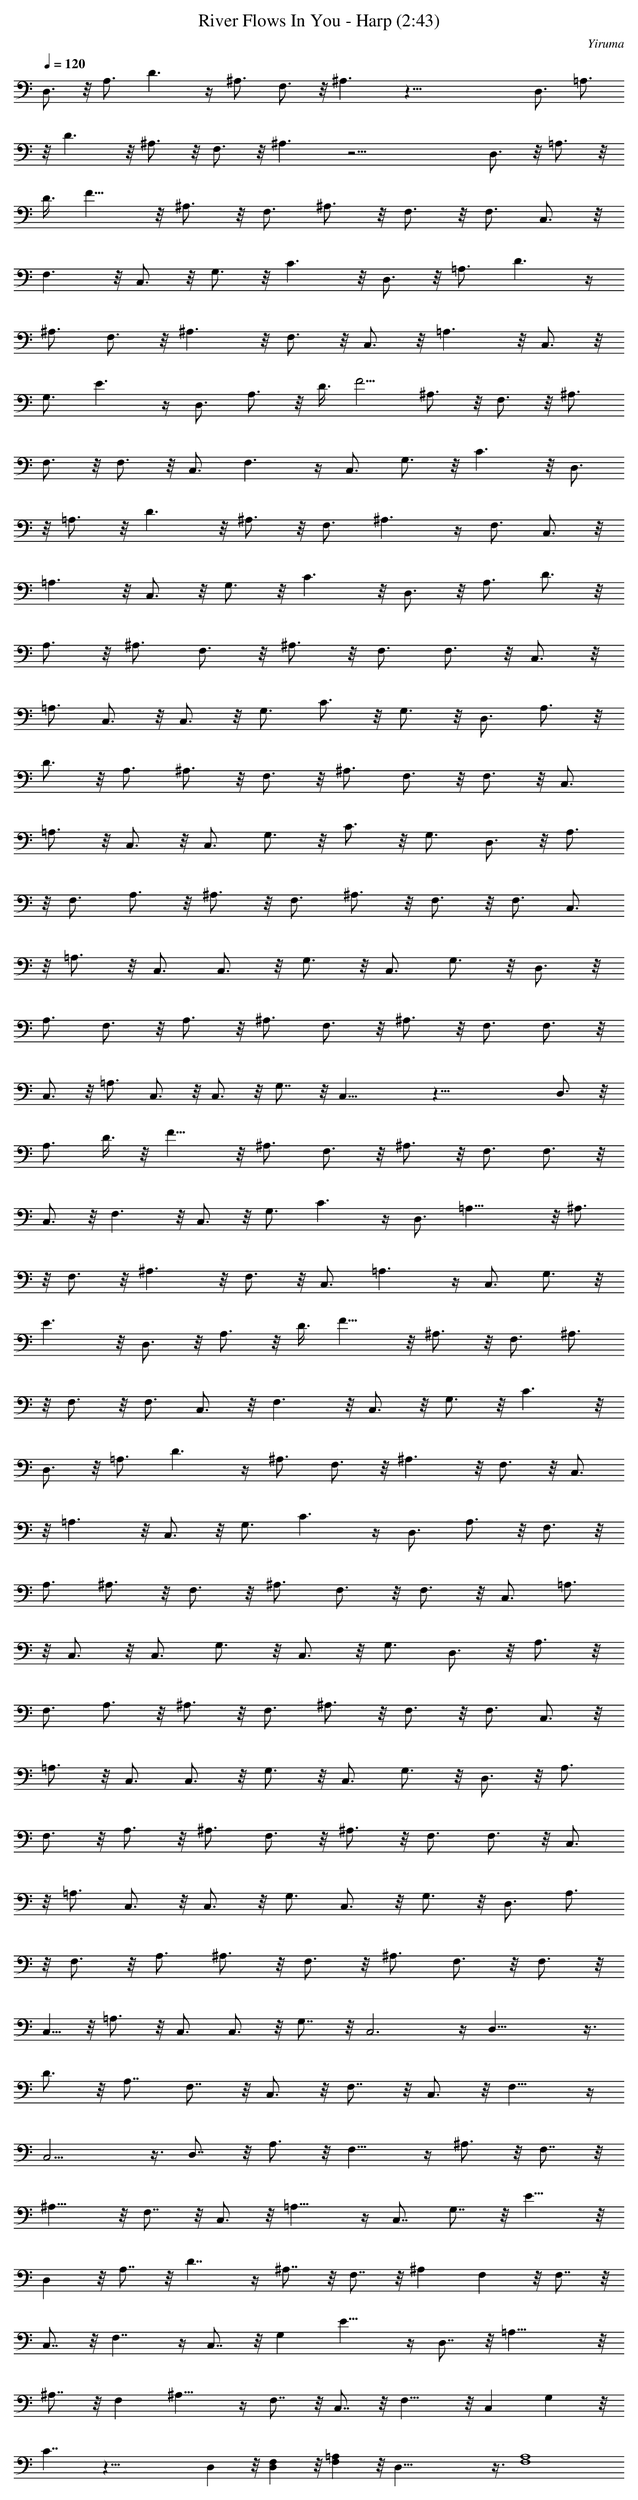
X:1
T:River Flows In You - Harp (2:43)
C:Yiruma
L:1/4
Q:120
K:C
D,3/4 z/8 A,3/4 D3/2 z/4 ^A,3/4 F,3/4 z/8 ^A,3/2 z55/8 D,3/4 =A,3/4
z/8 D3/2 z/8 ^A,3/4 z/8 F,3/4 z/8 ^A,3/2 z27/4 D,3/4 z/8 =A,3/4 z/8
D3/8 F9/8 z/8 ^A,3/4 z/8 F,3/4 ^A,3/4 z/8 F,3/4 z/8 F,3/4 C,3/4 z/8
F,3/2 z/8 C,3/4 z/8 G,3/4 z/8 C3/2 z/8 D,3/4 z/8 =A,3/4 D3/2 z/4
^A,3/4 F,3/4 z/8 ^A,3/2 z/8 F,3/4 z/8 C,3/4 z/8 =A,3/2 z/8 C,3/4 z/8
G,3/4 E3/2 z/4 D,3/4 A,3/4 z/8 D3/8 F5/4 ^A,3/4 z/8 F,3/4 z/8 ^A,3/4
F,3/4 z/8 F,3/4 z/8 C,3/4 F,3/2 z/4 C,3/4 G,3/4 z/8 C3/2 z/8 D,3/4
z/8 =A,3/4 z/8 D3/2 z/8 ^A,3/4 z/8 F,3/4 ^A,3/2 z/4 F,3/4 C,3/4 z/8
=A,3/2 z/8 C,3/4 z/8 G,3/4 z/8 C3/2 z/8 D,3/4 z/8 A,3/4 D3/4 z/8
A,3/4 z/8 ^A,3/4 F,3/4 z/8 ^A,3/4 z/8 F,3/4 F,3/4 z/8 C,3/4 z/8
=A,3/4 C,3/4 z/8 C,3/4 z/8 G,3/4 C3/4 z/8 G,3/4 z/8 D,3/4 A,3/4 z/8
D3/4 z/8 A,3/4 ^A,3/4 z/8 F,3/4 z/8 ^A,3/4 F,3/4 z/8 F,3/4 z/8 C,3/4
=A,3/4 z/8 C,3/4 z/8 C,3/4 G,3/4 z/8 C3/4 z/8 G,3/4 D,3/4 z/8 A,3/4
z/8 F,3/4 A,3/4 z/8 ^A,3/4 z/8 F,3/4 ^A,3/4 z/8 F,3/4 z/8 F,3/4 C,3/4
z/8 =A,3/4 z/8 C,3/4 C,3/4 z/8 G,3/4 z/8 C,3/4 G,3/4 z/8 D,3/4 z/8
A,3/4 F,3/4 z/8 A,3/4 z/8 ^A,3/4 F,3/4 z/8 ^A,3/4 z/8 F,3/4 F,3/4 z/8
C,3/4 z/8 =A,3/4 C,3/4 z/8 C,3/4 z/8 G,7/8 z/8 C,21/8 z55/8 D,3/4 z/8
A,3/4 D3/8 z/8 F9/8 z/8 ^A,3/4 F,3/4 z/8 ^A,3/4 z/8 F,3/4 F,3/4 z/8
C,3/4 z/8 F,3/2 z/8 C,3/4 z/8 G,3/4 C3/2 z/4 D,3/4 =A,19/8 z/8 ^A,3/4
z/8 F,3/4 z/8 ^A,3/2 z/8 F,3/4 z/8 C,3/4 =A,3/2 z/4 C,3/4 G,3/4 z/8
E3/2 z/8 D,3/4 z/8 A,3/4 z/8 D3/8 F9/8 z/8 ^A,3/4 z/8 F,3/4 ^A,3/4
z/8 F,3/4 z/8 F,3/4 C,3/4 z/8 F,3/2 z/8 C,3/4 z/8 G,3/4 z/8 C3/2 z/8
D,3/4 z/8 =A,3/4 D3/2 z/4 ^A,3/4 F,3/4 z/8 ^A,3/2 z/8 F,3/4 z/8 C,3/4
z/8 =A,3/2 z/8 C,3/4 z/8 G,3/4 C3/2 z/4 D,3/4 A,3/4 z/8 F,3/4 z/8
A,3/4 ^A,3/4 z/8 F,3/4 z/8 ^A,3/4 F,3/4 z/8 F,3/4 z/8 C,3/4 =A,3/4
z/8 C,3/4 z/8 C,3/4 G,3/4 z/8 C,3/4 z/8 G,3/4 D,3/4 z/8 A,3/4 z/8
F,3/4 A,3/4 z/8 ^A,3/4 z/8 F,3/4 ^A,3/4 z/8 F,3/4 z/8 F,3/4 C,3/4 z/8
=A,3/4 z/8 C,3/4 C,3/4 z/8 G,3/4 z/8 C,3/4 G,3/4 z/8 D,3/4 z/8 A,3/4
F,3/4 z/8 A,3/4 z/8 ^A,3/4 F,3/4 z/8 ^A,3/4 z/8 F,3/4 F,3/4 z/8 C,3/4
z/8 =A,3/4 C,3/4 z/8 C,3/4 z/8 G,3/4 C,3/4 z/8 G,3/4 z/8 D,3/4 A,3/4
z/8 F,3/4 z/8 A,3/4 ^A,3/4 z/8 F,3/4 z/8 ^A,3/4 F,3/4 z/8 F,3/4 z/8
C,5/8 z/8 =A,3/4 z/8 C,3/4 C,3/4 z/8 G,7/8 z/8 C,3 z/4 D,27/8 z3/8
D3/4 z/8 A,7/8 F,7/8 z/8 C,3/4 z/8 F,7/8 z/8 C,3/4 z/8 F,13/8 z/4
C,13/4 z3/8 D,7/8 z/8 A,3/4 z/8 F,13/8 z/4 ^A,3/4 z/8 F,7/8 z/8
^A,13/8 z/8 F,7/8 z/8 C,3/4 z/8 =A,13/8 z/4 C,7/8 G,7/8 z/8 E13/8 z/8
D, z/8 A,7/8 z/8 D7/4 z/4 ^A,7/8 z/8 F,7/8 z/8 ^A, F, z/8 F,7/8 z/8
C,7/8 z/8 F,7/4 z/4 C,7/8 z/8 G, E15/8 z/4 D,7/8 z/8 =A,23/8 z/8
^A,7/8 z/8 F, ^A,15/8 z/4 F,7/8 z/8 C,7/8 z/8 F,15/8 z/8 C, G, z/8
C7/4 z37/8 D, z/8 [D,F,] z/8 [F,=A,] z/8 D,41/8 z3/8 [A,4F,4]
